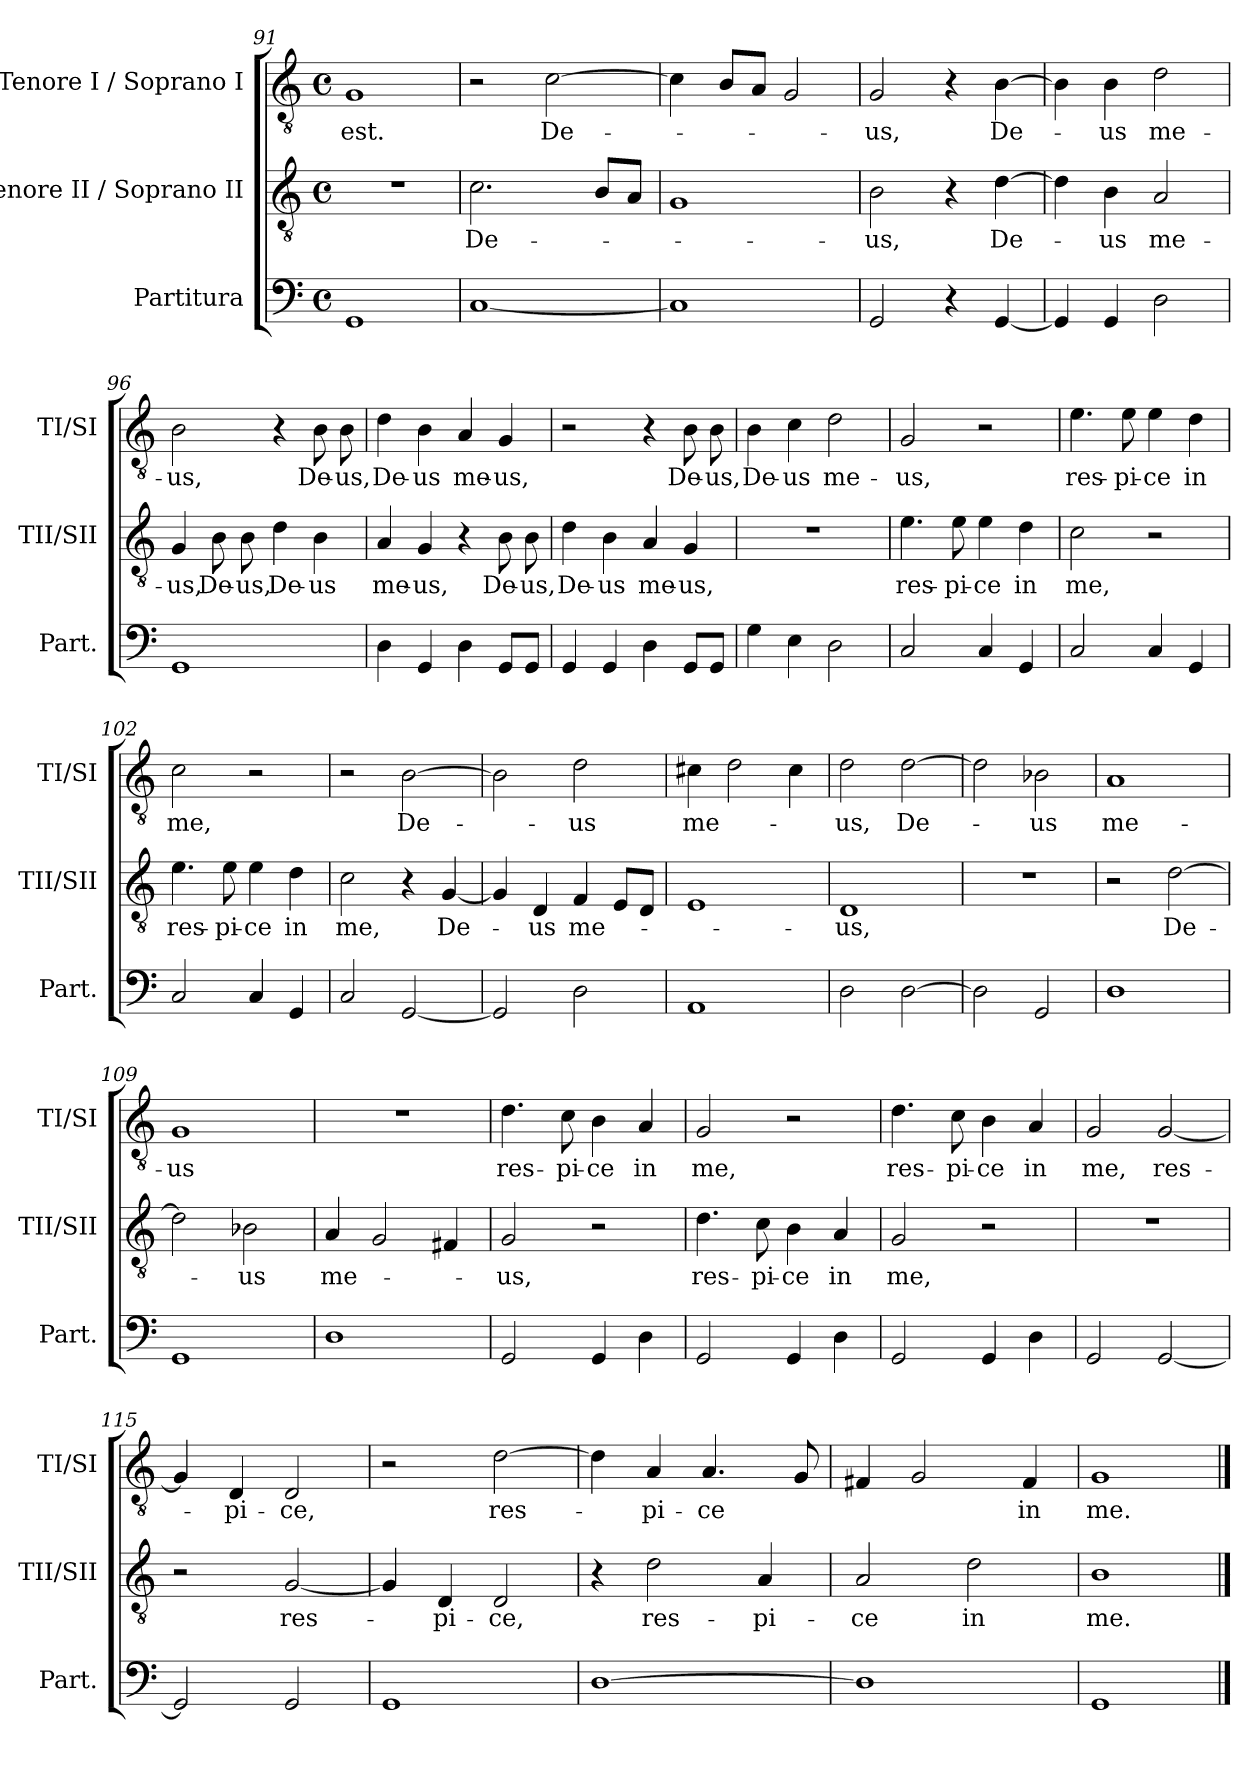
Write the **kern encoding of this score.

**kern	**kern	**text	**kern	**text
*part3	*part2	*part2	*part1	*part1
*staff3	*staff2	*staff2	*staff1	*staff1
*I"Partitura	*I"Tenore II / Soprano II	*	*I"Tenore I / Soprano I	*
*I'Part.	*I'TII/SII	*	*I'TI/SI	*
*clefF4	*clefGv2	*	*clefGv2	*
*k[]	*k[]	*	*k[]	*
*M4/4	*M4/4	*	*M4/4	*
*met(c)	*met(c)	*	*met(c)	*
=91	=91	=91	=91	=91
1GG	1r	.	1G	est.
=92	=92	=92	=92	=92
[1C	2.c\	De-	2r	.
.	.	.	[2c\	De-
.	8B/L	.	.	.
.	8A/J	.	.	.
=93	=93	=93	=93	=93
1C]	1G	.	4c\]	.
.	.	.	8B/L	.
.	.	.	8A/J	.
.	.	.	2G/	.
=94	=94	=94	=94	=94
2GG/	2B\	-us,	2G/	-us,
4r	4r	.	4r	.
[4GG/	[4d\	De-	[4B\	De-
=95	=95	=95	=95	=95
4GG/]	4d\]	.	4B\]	.
4GG/	4B\	-us	4B\	-us
2D\	2A/	me-	2d\	me-
=96	=96	=96	=96	=96
1GG	4G/	-us,	2B\	-us,
.	8B\	De-	.	.
.	8B\	-us,	.	.
.	4d\	De-	4r	.
.	4B\	-us	8B\	De-
.	.	.	8B\	-us,
=97	=97	=97	=97	=97
4D\	4A/	me-	4d\	De-
4GG/	4G/	-us,	4B\	-us
4D\	4r	.	4A/	me-
8GG/L	8B\	De-	4G/	-us,
8GG/J	8B\	-us,	.	.
=98	=98	=98	=98	=98
4GG/	4d\	De-	2r	.
4GG/	4B\	-us	.	.
4D\	4A/	me-	4r	.
8GG/L	4G/	-us,	8B\	De-
8GG/J	.	.	8B\	-us,
=99	=99	=99	=99	=99
4G\	1r	.	4B\	De-
4E>\	.	.	4c\	-us
2D\	.	.	2d\	me-
=100	=100	=100	=100	=100
2C/	4.e\	res-	2G/	-us,
.	8e\	-pi-	.	.
4C/	4e\	-ce	2r	.
4GG/	4d\	in	.	.
=101	=101	=101	=101	=101
2C/	2c\	me,	4.e\	res-
.	.	.	8e\	-pi-
4C/	2r	.	4e\	-ce
4GG/	.	.	4d\	in
=102	=102	=102	=102	=102
2C/	4.e\	res-	2c\	me,
.	8e\	-pi-	.	.
4C/	4e\	-ce	2r	.
4GG/	4d\	in	.	.
=103	=103	=103	=103	=103
2C/	2c\	me,	2r	.
[2GG/	4r	.	[2B\	De-
.	[4G/	De-	.	.
=104	=104	=104	=104	=104
2GG/]	4G/]	.	2B\]	.
.	4D/	-us	.	.
2D\	4F/	me-	2d\	-us
.	8E/L	.	.	.
.	8D/J	.	.	.
=105	=105	=105	=105	=105
1AA	1E	.	4c#X\	me-
.	.	.	2d\	.
.	.	.	4c#\	.
=106	=106	=106	=106	=106
2D\	1D	-us,	2d\	-us,
[2D\	.	.	[2d\	De-
=107	=107	=107	=107	=107
2D\]	1r	.	2d\]	.
2GG/	.	.	2B-X\	-us
=108	=108	=108	=108	=108
1D	2r	.	1A	me-
.	[2d\	De-	.	.
=109	=109	=109	=109	=109
1GG	2d\]	.	1G	-us
.	2B-X\	-us	.	.
=110	=110	=110	=110	=110
1D	4A/	me-	1r	.
.	2G/	.	.	.
.	4F#X/	.	.	.
=111	=111	=111	=111	=111
2GG/	2G/	-us,	4.d\	res-
.	.	.	8c\	-pi-
4GG/	2r	.	4B\	-ce
4D\	.	.	4A/	in
=112	=112	=112	=112	=112
2GG/	4.d\	res-	2G/	me,
.	8c\	-pi-	.	.
4GG/	4B\	-ce	2r	.
4D\	4A/	in	.	.
=113	=113	=113	=113	=113
2GG/	2G/	me,	4.d\	res-
.	.	.	8c\	-pi-
4GG/	2r	.	4B\	-ce
4D\	.	.	4A/	in
=114	=114	=114	=114	=114
2GG/	1r	.	2G/	me,
[2GG/	.	.	[2G/	res-
=115	=115	=115	=115	=115
2GG/]	2r	.	4G/]	.
.	.	.	4D/	-pi-
2GG/	[2G/	res-	2D/	-ce,
=116	=116	=116	=116	=116
1GG	4G/]	.	2r	.
.	4D/	-pi-	.	.
.	2D/	-ce,	[2d\	res-
=117	=117	=117	=117	=117
[1D	4r	.	4d\]	.
.	2d\	res-	4A/	-pi-
.	.	.	4.A/	-ce
.	4A/	-pi-	.	.
.	.	.	8G/	.
=118	=118	=118	=118	=118
1D]	2A/	-ce	4F#X/	.
.	.	.	2G/	.
.	2d\	in	.	.
.	.	.	4F#/	in
=119	=119	=119	=119	=119
1GG	1B	me.	1G	me.
==	==	==	==	==
*-	*-	*-	*-	*-
